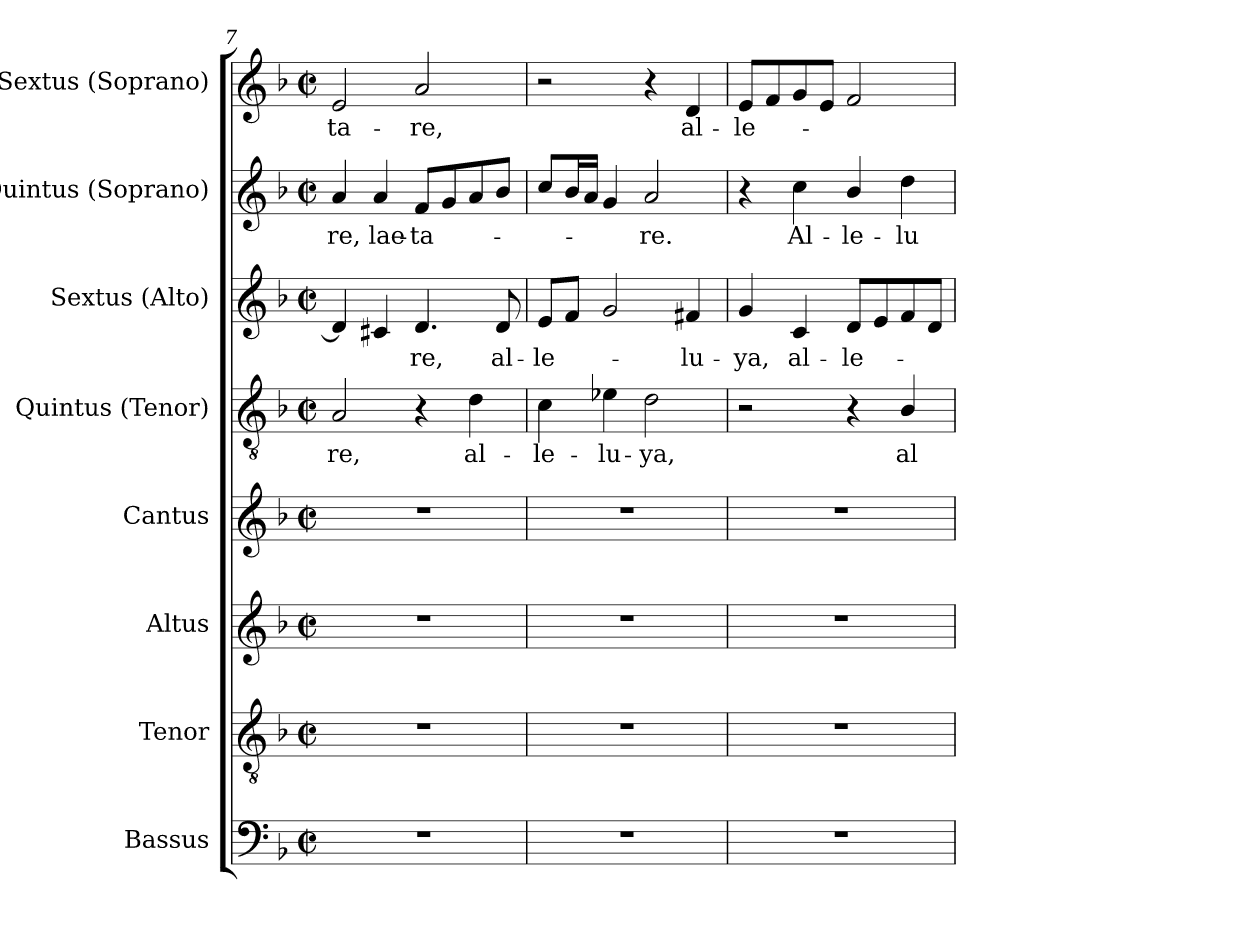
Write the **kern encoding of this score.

**kern	**kern	**kern	**kern	**kern	**text	**kern	**text	**kern	**text	**kern	**text
*part8	*part7	*part6	*part5	*part4	*part4	*part3	*part3	*part2	*part2	*part1	*part1
*staff8	*staff7	*staff6	*staff5	*staff4	*staff4	*staff3	*staff3	*staff2	*staff2	*staff1	*staff1
*I"Bassus	*I"Tenor	*I"Altus	*I"Cantus	*I"Quintus (Tenor)	*	*I"Sextus (Alto)	*	*I"Quintus (Soprano)	*	*I"Sextus (Soprano)	*
*I'B.	*I'T.	*I'A.	*I'S.	*I'T.	*	*I'A.	*	*I'S.	*	*I'S.	*
!!LO:LB:g=z
*clefF4	*clefGv2	*clefG2	*clefG2	*clefGv2	*	*clefG2	*	*clefG2	*	*clefG2	*
*	*ITrd7c12	*	*	*ITrd7c12	*	*	*	*	*	*	*
*k[b-]	*k[b-]	*k[b-]	*k[b-]	*k[b-]	*	*k[b-]	*	*k[b-]	*	*k[b-]	*
*F:	*F:	*F:	*F:	*F:	*	*F:	*	*F:	*	*F:	*
*M2/2	*M2/2	*M2/2	*M2/2	*M2/2	*	*M2/2	*	*M2/2	*	*M2/2	*
*met(c|)	*met(c|)	*met(c|)	*met(c|)	*met(c|)	*	*met(c|)	*	*met(c|)	*	*met(c|)	*
=7	=7	=7	=7	=7	=7	=7	=7	=7	=7	=7	=7
!	!	!	!	!	!LO:LY:b:color=#000000	!	!	!	!	!	!
!	!	!	!	!	!	!	!	!	!LO:LY:b:color=#000000	!	!
!	!	!	!	!	!	!	!	!	!	!	!LO:LY:b:color=#000000
1r	1r	1r	1r	2AAi/	-re,	4di/]	.	4ai/	-re,	2ei/	-ta-
!	!	!	!	!	!	!	!	!	!LO:LY:b:color=#000000	!	!
.	.	.	.	.	.	4c#Xi/	.	4ai/	lae-	.	.
!	!	!	!	!	!	!	!LO:LY:b:color=#000000	!	!	!	!
!	!	!	!	!	!	!	!	!	!LO:LY:b:color=#000000	!	!
!	!	!	!	!	!	!	!	!	!	!	!LO:LY:b:color=#000000
.	.	.	.	4r	.	4.di/	-re,	8fi/L	-ta-	2ai/	-re,
.	.	.	.	.	.	.	.	8gi/	.	.	.
!	!	!	!	!	!LO:LY:b:color=#000000	!	!	!	!	!	!
.	.	.	.	4Di\	al-	.	.	8ai/	.	.	.
!	!	!	!	!	!	!	!LO:LY:b:color=#000000	!	!	!	!
.	.	.	.	.	.	8di/	al-	8b-i/J	.	.	.
=8	=8	=8	=8	=8	=8	=8	=8	=8	=8	=8	=8
!	!	!	!	!	!LO:LY:b:color=#000000	!	!	!	!	!	!
!	!	!	!	!	!	!	!LO:LY:b:color=#000000	!	!	!	!
1r	1r	1r	1r	4Ci\	-le-	8ei/L	-le-	8cci/L	.	2r	.
.	.	.	.	.	.	8fi/J	.	16b-i/L	.	.	.
.	.	.	.	.	.	.	.	16ai/JJ	.	.	.
!	!	!	!	!	!LO:LY:b:color=#000000	!	!	!	!	!	!
.	.	.	.	4E-Xi\	-lu-	2gi/	.	4gi/	.	.	.
!	!	!	!	!	!LO:LY:b:color=#000000	!	!	!	!	!	!
!	!	!	!	!	!	!	!	!	!LO:LY:b:color=#000000	!	!
.	.	.	.	2Di\	-ya,	.	.	2ai/	-re.	4r	.
!	!	!	!	!	!	!	!LO:LY:b:color=#000000	!	!	!	!
!	!	!	!	!	!	!	!	!	!	!	!LO:LY:b:color=#000000
.	.	.	.	.	.	4f#Xi/	-lu-	.	.	4di/	al-
=9	=9	=9	=9	=9	=9	=9	=9	=9	=9	=9	=9
!	!	!	!	!	!	!	!LO:LY:b:color=#000000	!	!	!	!
!	!	!	!	!	!	!	!	!	!	!	!LO:LY:b:color=#000000
1r	1r	1r	1r	2r	.	4gi/	-ya,	4r	.	8ei/L	-le-
.	.	.	.	.	.	.	.	.	.	8fi/	.
!	!	!	!	!	!	!	!LO:LY:b:color=#000000	!	!	!	!
!	!	!	!	!	!	!	!	!	!LO:LY:b:color=#000000	!	!
.	.	.	.	.	.	4ci/	al-	4cci\	Al-	8gi/	.
.	.	.	.	.	.	.	.	.	.	8ei/J	.
!	!	!	!	!	!	!	!LO:LY:b:color=#000000	!	!	!	!
!	!	!	!	!	!	!	!	!	!LO:LY:b:color=#000000	!	!
.	.	.	.	4r	.	8di/L	-le-	4b-i/	-le-	2fi/	.
.	.	.	.	.	.	8ei/	.	.	.	.	.
!	!	!	!	!	!LO:LY:b:color=#000000	!	!	!	!	!	!
!	!	!	!	!	!	!	!	!	!LO:LY:b:color=#000000	!	!
.	.	.	.	4BB-i/	al-	8fi/	.	4ddi\	-lu-	.	.
.	.	.	.	.	.	8di/J	.	.	.	.	.
=	=	=	=	=	=	=	=	=	=	=	=
*-	*-	*-	*-	*-	*-	*-	*-	*-	*-	*-	*-
